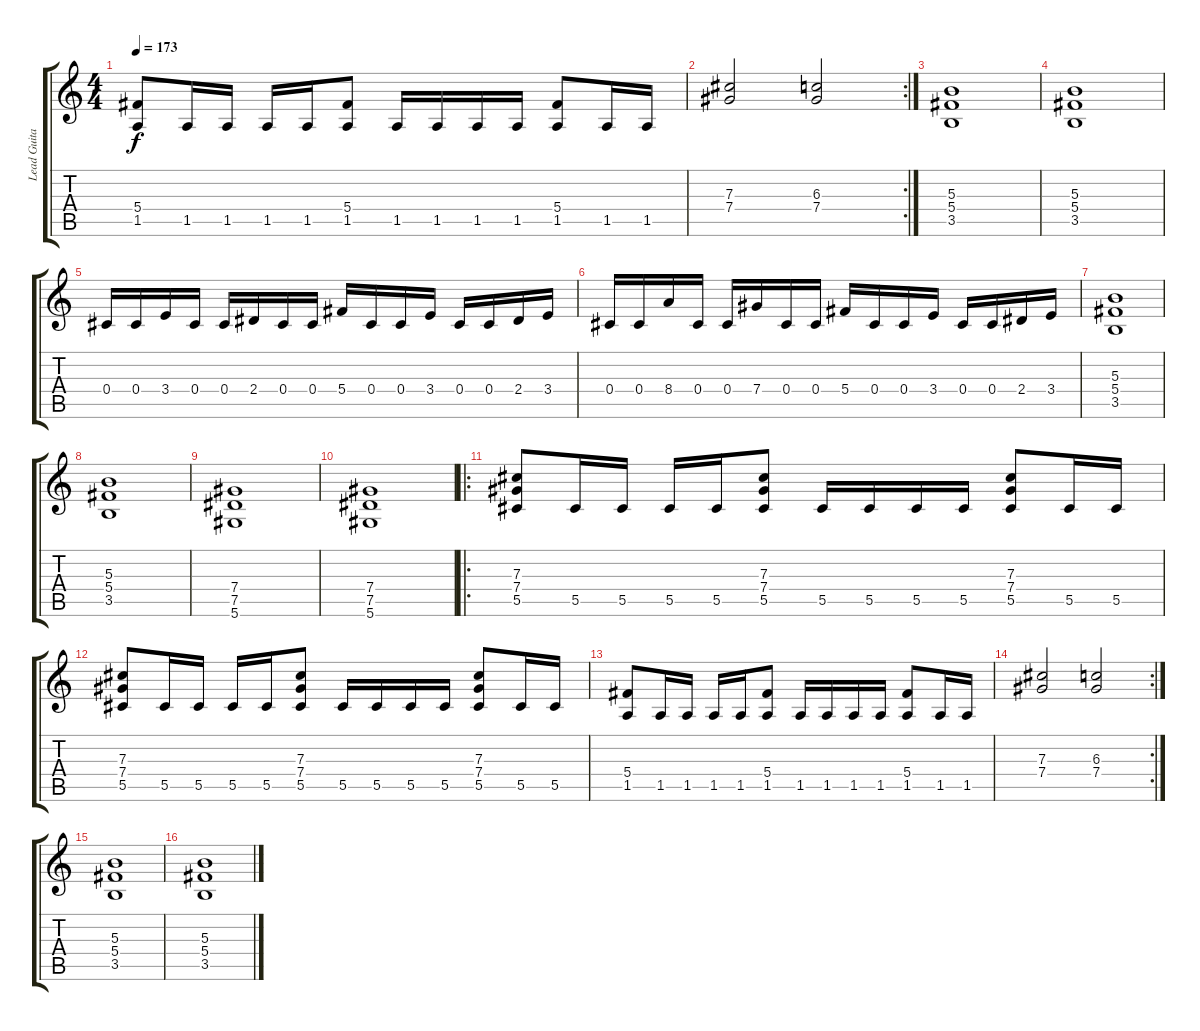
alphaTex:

\track ("Lead Guitar" "Lead Guita") {instrument overdrivenguitar}
\staff {score tabs}
\tuning (Eb4 Bb3 Gb3 Db3 Ab2 Eb2) {hide}
\ts (4 4)
\tempo 173
\clef g2
\ks c
(5.4 1.5).8{dy f} 1.5.16 1.5.16 1.5.16 1.5.16 (5.4 1.5).8 1.5.16 1.5.16 1.5.16 1.5.16 (5.4 1.5).8 1.5.16 1.5.16 |
\rc 2
(7.3 7.4).2 (6.3 7.4).2 |
(5.3 5.4 3.5).1 |
(5.3 5.4 3.5).1 |
0.4.16 0.4.16 3.4.16 0.4.16 0.4.16 2.4.16 0.4.16 0.4.16 5.4.16 0.4.16 0.4.16 3.4.16 0.4.16 0.4.16 2.4.16 3.4.16 |
0.4.16 0.4.16 8.4.16 0.4.16 0.4.16 7.4.16 0.4.16 0.4.16 5.4.16 0.4.16 0.4.16 3.4.16 0.4.16 0.4.16 2.4.16 3.4.16 |
(5.3 5.4 3.5).1 |
(5.3 5.4 3.5).1 |
(7.4 7.5 5.6).1 |
(7.4 7.5 5.6).1 |
\ro
(7.3 7.4 5.5).8 5.5.16 5.5.16 5.5.16 5.5.16 (7.3 7.4 5.5).8 5.5.16 5.5.16 5.5.16 5.5.16 (7.3 7.4 5.5).8 5.5.16 5.5.16 |
(7.3 7.4 5.5).8 5.5.16 5.5.16 5.5.16 5.5.16 (7.3 7.4 5.5).8 5.5.16 5.5.16 5.5.16 5.5.16 (7.3 7.4 5.5).8 5.5.16 5.5.16 |
(5.4 1.5).8 1.5.16 1.5.16 1.5.16 1.5.16 (5.4 1.5).8 1.5.16 1.5.16 1.5.16 1.5.16 (5.4 1.5).8 1.5.16 1.5.16 |
\rc 2
(7.3 7.4).2 (6.3 7.4).2 |
(5.3 5.4 3.5).1 |
(5.3 5.4 3.5).1
